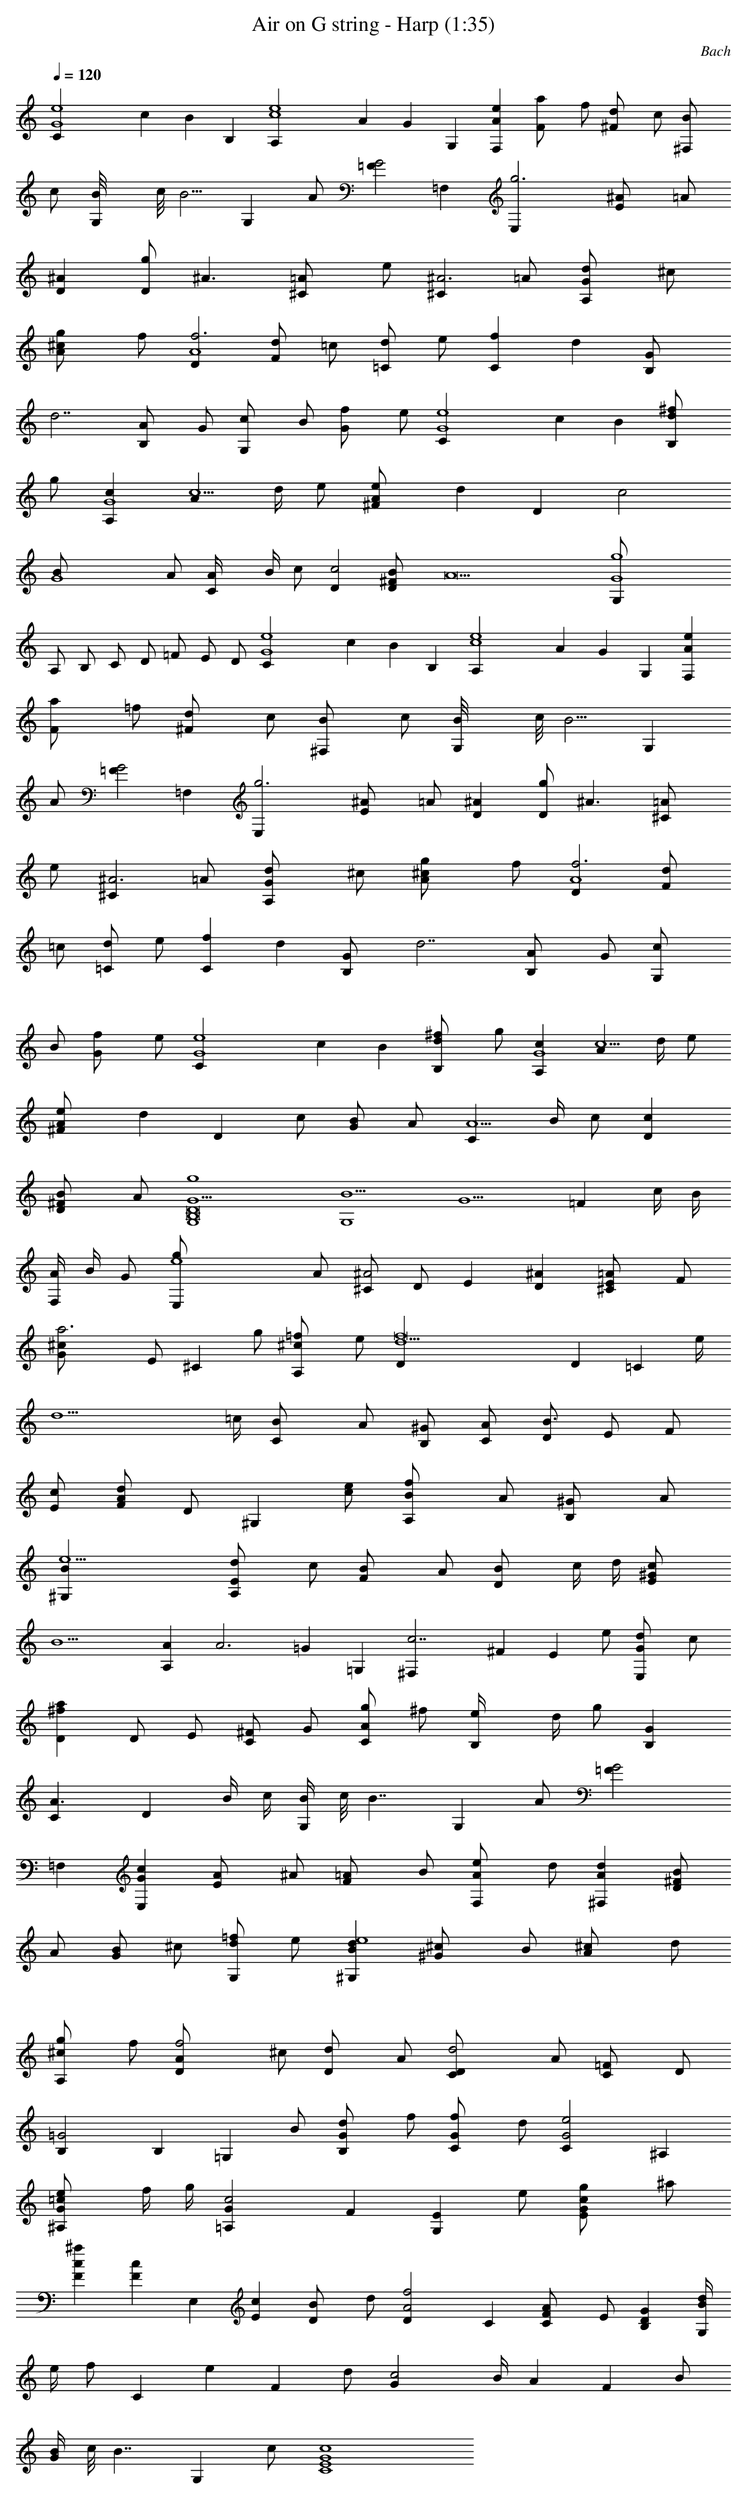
X:1
T:Air on G string - Harp (1:35)
C:Bach
L:1/4
Q:120
K:C
[e4G4C] c B B, [e4c4A,] A G G, [F,eA] [Fa/2] f/2 [^Fd/2] c/2 [^F,B/2]
c/2 [G,B/8] c/8 [B5/4z3/4] [G,z/2] A/2 [=FG2] =F, [g3E,] [E^A/2] =A/2
[D^A] [g/2D] [^A3/2z/2] [^C=A/2] e/2 [^C^A3z/2] =A/2 [A,d/2G/2] ^c/2
[Ag/2^c/2] f/2 [Df3A4] [d/2F] =c/2 [d/2=C] e/2 [fCz/2] [dz/2] [B,G/2]
[d7/2z/2] [B,A/2] G/2 [G,c/2] B/2 [Gf/2] e/2 [e4G4C] c B [B,^f/2d/2]
g/2 [cG4A,] [Ac5/2z/4] d/4 e/2 [^Fe/2A/2] [dz/2] [Dz/2] [c2z/2]
[G4B/2] A/2 [CA/4] B/4 c/2 [Dc2] [DB/2^F/2] [A17/2z/2] [g4G4G,/2]
A,/2 B,/2 C/2 D/2 =F/2 E/2 D/2 [e4G4C] c B B, [e4c4A,] A G G, [F,eA]
[Fa/2] =f/2 [^Fd/2] c/2 [^F,B/2] c/2 [G,B/8] c/8 [B5/4z3/4] [G,z/2]
A/2 [=FG2] =F, [g3E,] [E^A/2] =A/2 [D^A] [g/2D] [^A3/2z/2] [^C=A/2]
e/2 [^C^A3z/2] =A/2 [A,d/2G/2] ^c/2 [Ag/2^c/2] f/2 [Df3A4] [d/2F]
=c/2 [d/2=C] e/2 [fCz/2] [dz/2] [B,G/2] [d7/2z/2] [B,A/2] G/2 [G,c/2]
B/2 [Gf/2] e/2 [e4G4C] c B [B,^f/2d/2] g/2 [cG4A,] [Ac5/2z/4] d/4 e/2
[^Fe/2A/2] [dz/2] [Dz/2] c/2 [B/2G] A/2 [CA5/2z/4] B/4 c/2 [Dc]
[DB/2^F/2] A/2 [g4G5D8B,8G,4] [B5/2G,4z] [G5/2z] [=Fz/2] c/4 B/4
[A/4F,] B/4 G/2 [e4E,g/2] A/2 [^C/2^A2] D/2 E [D^A] [=A^CE/2] F/2
[a3^c/2G/2] E/2 [^Cz/2] g/2 [A,=f/2^c/2] e/2 [f8d5/2D] D [=Cz/4] e/4
[d9/2z/4] =c/4 [CB/2] A/2 [B,/2^G/2] [C/2A/2] [D/2B3/2] E/2 F/2
[E/2c/2] [F/2dA] D/2 [^G,z/2] [e/2c/2] [fA,B/2] A/2 [B,^G/2] A/2
[e5^G,B] [A,d/2E/2] c/2 [FB/2] A/2 [DB/2] c/4 d/4 [Ec/2^G/2]
[B9/2z/2] [AA,] [A3z] =G =G, [c7/2^F,] ^F [Ez/2] e/2 [E,d/2G/2] c/2
[a^fD] D/2 E/2 [^F/2C/2] G/2 [g/2CA] ^f/2 [B,e/4] d/4 g/2 [GB,]
[A3/2C] [Dz/2] B/4 c/4 [B/4G,z/8] c/8 [B7/4z3/4] [G,z/2] A/2 [G2=F]
=F, [cE,G] [EA/2] ^A/2 [F=A/2] B/2 [F,e/2A/2] d/2 [^F,dA] [B/2D^F]
A/2 [B/2G] ^c/2 [=f/2dG,] e/2 [^G,e4dB] [^G^c/2] B/2 [A^c/2] d/2
[A,g/2^c/2] f/2 [f2DA/2] ^c/2 [Dd/2] A/2 [d2CD/2] A/2 [C=F/2] D/2
[=G2B,] B, [=G,z/2] B/2 [B,d/2G/2] f/2 [Cf/2G/2] d/2 [e2G2C] ^A,
[^A,e/2=c/2G/2] f/4 g/4 [c2=A,G] F [G,Ez/2] e/2 [Eg/2c/2G/2] ^a/2
[F^ac] [Fc] E, [Ec] [DB/2] d/2 [f2A2D] C [CAF/2] E/2 [B,GD] [d/4G,B]
e/4 f/2 [Cz/2] [ez/2] [Fz/2] d/2 [c2Gz/4] B/4 [Az/2] [Fz/2] B/2
[B/4Gz/8] c/8 [B7/4z3/4] [G,z/2] c/2 [c4C4G4E4]
